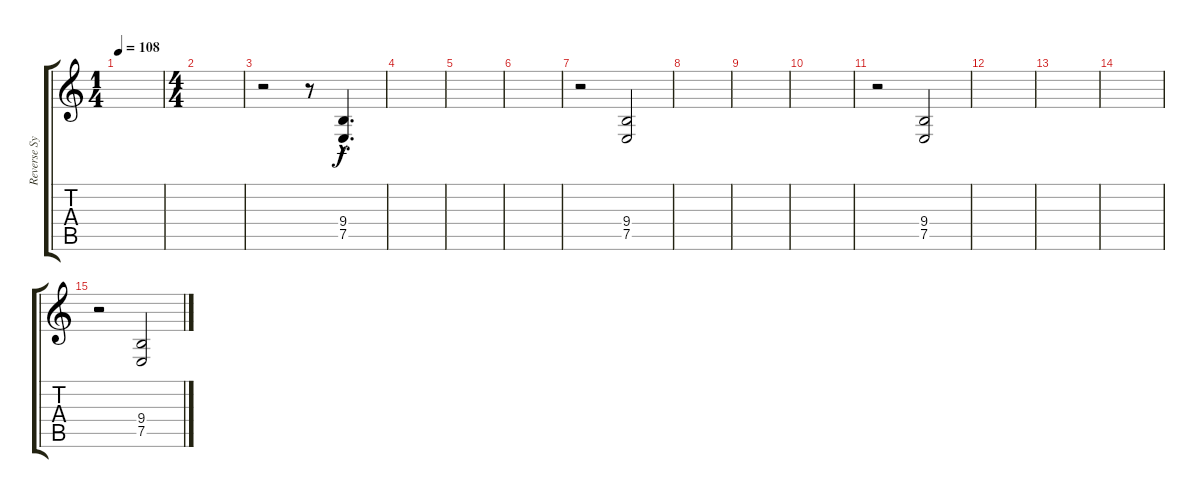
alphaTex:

\track ("Reverse Symbol" "Reverse Sy") {instrument reversecymbal}
\staff {score tabs}
\tuning (E4 B3 G3 D3 A2 E2) {hide}
\ts (1 4)
\tempo 108
\clef g2
\ks c
|
\ts (4 4)
|
r.2 r.8 (9.4{hac} 7.5{hac}).4{d} |
|
|
|
r.2 (9.4 7.5).2 |
|
|
|
r.2 (9.4 7.5).2 |
|
|
|
r.2 (9.4 7.5).2
